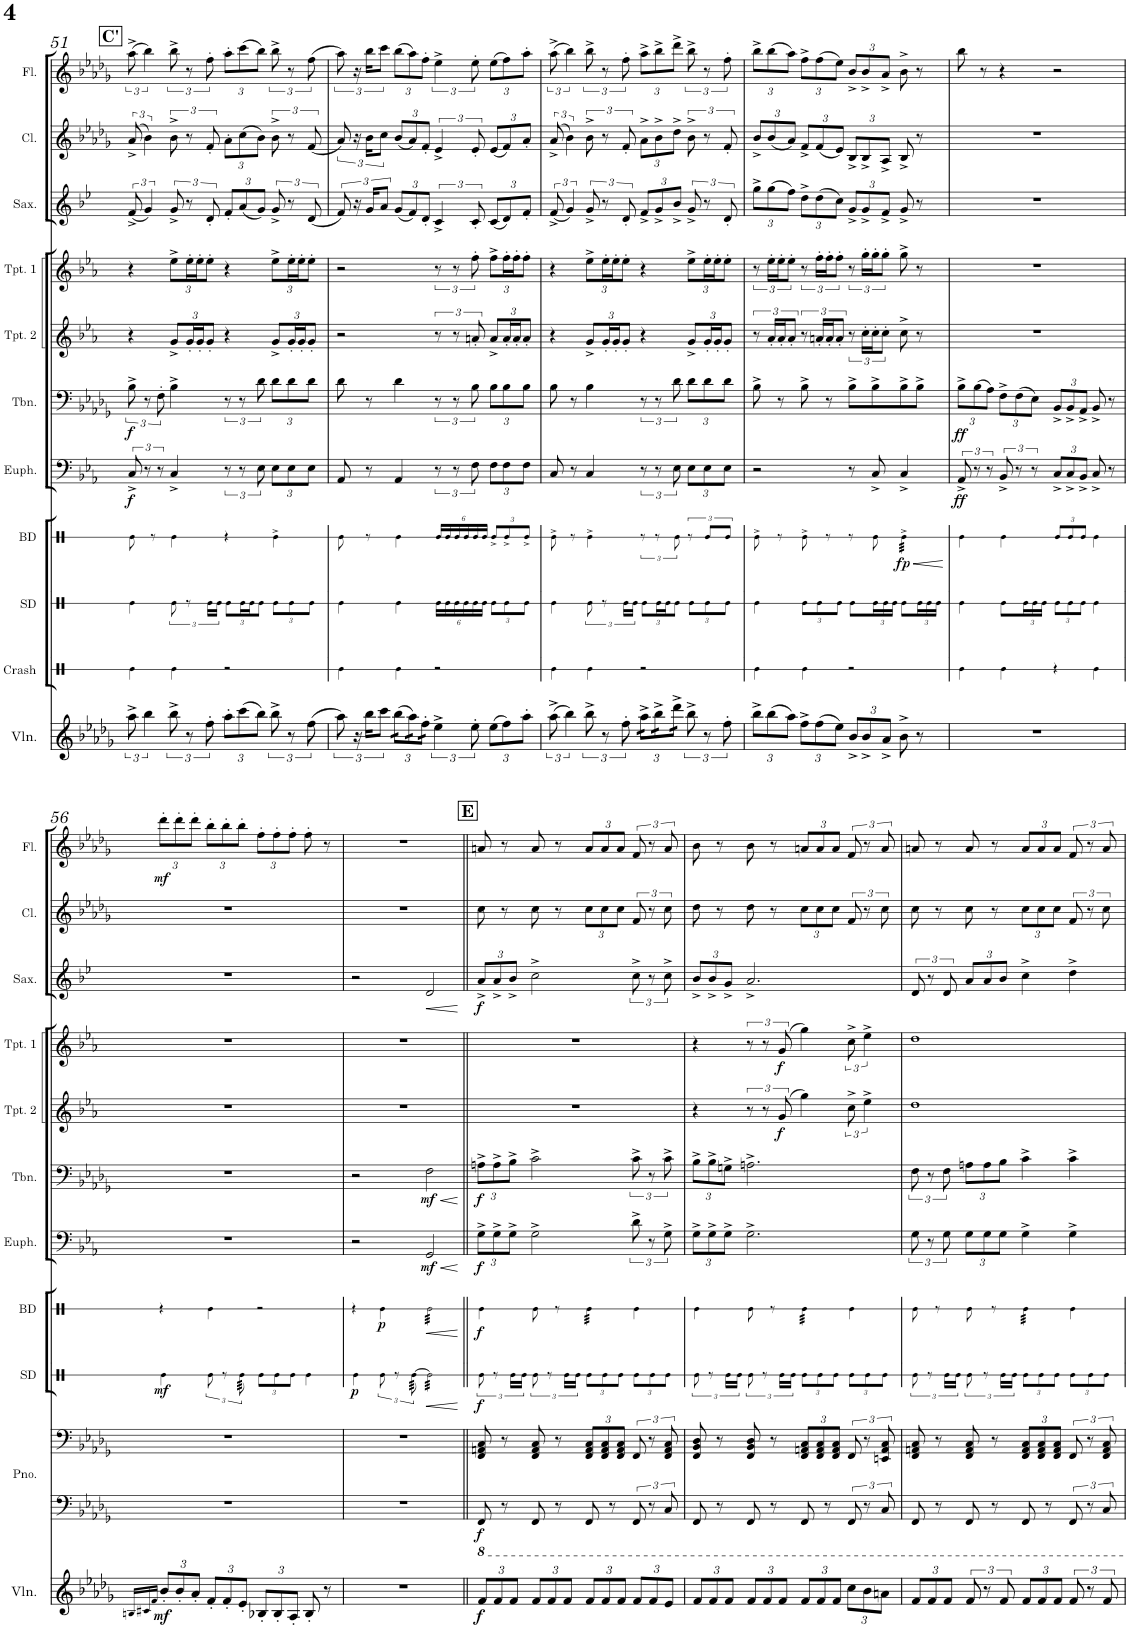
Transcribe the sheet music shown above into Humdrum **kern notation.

**kern	**dynam	**kern	**kern	**dynam	**kern	**dynam	**kern	**dynam	**kern	**dynam	**kern	**dynam	**kern	**dynam	**kern	**dynam	**kern	**dynam	**kern	**kern	**dynam
*part11	*part11	*part10	*part10	*part10	*part9	*part9	*part8	*part8	*part7	*part7	*part6	*part6	*part5	*part5	*part4	*part4	*part3	*part3	*part2	*part1	*part1
*staff12	*staff12	*staff11	*staff10	*staff10/11	*staff9	*staff9	*staff8	*staff8	*staff7	*staff7	*staff6	*staff6	*staff5	*staff5	*staff4	*staff4	*staff3	*staff3	*staff2	*staff1	*staff1
*I"Violon	*	*I"Piano	*	*	*I"Snare Drum	*	*I"Bass Drum	*	*I"Euphonium	*	*I"Trombone	*	*I"Trumpet in Bb 2	*	*I"Trumpet in Bb 1	*	*I"Saxophone Alto	*	*I"Clarinet in Bb	*I"Flute	*
*I'Vln.	*	*I'Pno.	*	*	*I'SD	*	*I'BD	*	*I'Euph.	*	*I'Tbn.	*	*I'Tpt. 2	*	*I'Tpt. 1	*	*I'Sax.	*	*I'Cl.	*I'Fl.	*
!!LO:PB:g=z
*clefG2	*	*clefF4	*clefF4	*	*clefX	*	*clefX	*	*clefF4	*	*clefF4	*	*clefG2	*	*clefG2	*	*clefG2	*	*clefG2	*clefG2	*
*	*	*	*	*	*	*	*	*	*Trd1c2	*	*	*	*Trd1c2	*	*Trd1c2	*	*Trd5c9	*	*Trd1c2	*	*
*k[b-e-a-d-g-]	*	*k[b-e-a-d-g-]	*k[b-e-a-d-g-]	*	*k[]	*	*k[]	*	*k[b-e-a-]	*	*k[b-e-a-d-g-]	*	*k[b-e-a-]	*	*k[b-e-a-]	*	*k[b-e-]	*	*k[b-e-a-d-g-]	*k[b-e-a-d-g-]	*
*M4/4	*	*M4/4	*M4/4	*	*M4/4	*	*M4/4	*	*M4/4	*	*M4/4	*	*M4/4	*	*M4/4	*	*M4/4	*	*M4/4	*M4/4	*
!!LO:REH:place=s1:a:B:cj:fs=14:t=C'
=51	=51	=51	=51	=51	=51	=51	=51	=51	=51	=51	=51	=51	=51	=51	=51	=51	=51	=51	=51	=51	=51
!	!	!	!	!	!	!	!	!	!	!LO:DY:b	!	!LO:DY:b	!	!	!	!	!	!	!	!	!
12aa-^\	.	1r	1r	.	4Re!\	.	8Re!\	.	12C^/	f	12B-^\	f	4r	.	4r	.	(12f^/	.	(12a-^/	(12aa-^\	.
6bb-\	.	.	.	.	.	.	.	.	12r	.	12r	.	.	.	.	.	6g/)	.	6b-\)	6bb-\)	.
.	.	.	.	.	.	.	8r	.	.	.	.	.	.	.	.	.	.	.	.	.	.
.	.	.	.	.	.	.	.	.	12r	.	12F'\	.	.	.	.	.	.	.	.	.	.
*	*	*	*	*	*	*	*	*	*	*	*	*	*Xbrackettup	*	*Xbrackettup	*	*	*	*	*	*
12bb-^\	.	.	.	.	12Re!\	.	4Re!\	.	4C^/	.	4B-^\	.	12g^/L	.	12ee-^\L	.	12g^/	.	12b-^\	12bb-^\	.
12r	.	.	.	.	12r	.	.	.	.	.	.	.	24g'/L	.	24ee-'\L	.	12r	.	12r	12r	.
.	.	.	.	.	.	.	.	.	.	.	.	.	24g'/J	.	24ee-'\J	.	.	.	.	.	.
12ff'\	.	.	.	.	24Re!\LL	.	.	.	.	.	.	.	12g'/J	.	12ee-'\J	.	12d'/	.	12f'/	12ff'\	.
.	.	.	.	.	24Re!\JJ	.	.	.	.	.	.	.	.	.	.	.	.	.	.	.	.
*Xbrackettup	*	*	*	*	*Xbrackettup	*	*	*	*	*	*	*	*	*	*	*	*Xbrackettup	*	*Xbrackettup	*Xbrackettup	*
12aa-'\L	.	.	.	.	12Re!\L	.	4r	.	12r	.	12r	.	4r	.	4r	.	12f'/L	.	12a-'\L	12aa-'\L	.
(12ccc\	.	.	.	.	24Re!\L	.	.	.	12r	.	12r	.	.	.	.	.	(12a/	.	(12cc\	(12ccc\	.
.	.	.	.	.	24Re!\J	.	.	.	.	.	.	.	.	.	.	.	.	.	.	.	.
12bb-\J)	.	.	.	.	12Re!\J	.	.	.	12E-\	.	12d-\	.	.	.	.	.	12g/J)	.	12b-\J)	12bb-\J)	.
*brackettup	*	*	*	*	*	*	*	*	*Xbrackettup	*	*Xbrackettup	*	*	*	*	*	*brackettup	*	*brackettup	*brackettup	*
12bb-^\	.	.	.	.	12Re!\L	.	4Re^!\	.	12E-\L	.	12d-\L	.	12g^/L	.	12ee-^\L	.	12g^/	.	12b-^\	12bb-^\	.
12r	.	.	.	.	12Re!\	.	.	.	12E-\	.	12d-\	.	24g'/L	.	24ee-'\L	.	12r	.	12r	12r	.
.	.	.	.	.	.	.	.	.	.	.	.	.	24g'/J	.	24ee-'\J	.	.	.	.	.	.
(12ff\	.	.	.	.	12Re!\J	.	.	.	12E-\J	.	12d-\J	.	12g'/J	.	12ee-'\J	.	(12d/	.	(12f/	(12ff\	.
=52	=52	=52	=52	=52	=52	=52	=52	=52	=52	=52	=52	=52	=52	=52	=52	=52	=52	=52	=52	=52	=52
12aa-\)	.	1r	1r	.	4Re!\	.	8Re!\	.	8AA-/	.	8d-\	.	2r	.	2r	.	12f/)	.	12a-/)	12aa-\)	.
24r	.	.	.	.	.	.	.	.	.	.	.	.	.	.	.	.	24r	.	24r	24r	.
24bb-\KL	.	.	.	.	.	.	8r	.	8r	.	8r	.	.	.	.	.	24g/KL	.	24b-\KL	24bb-\KL	.
12ccc\J	.	.	.	.	.	.	.	.	.	.	.	.	.	.	.	.	12a/J	.	12cc\J	12ccc\J	.
*Xbrackettup	*	*	*	*	*	*	*	*	*	*	*	*	*	*	*	*	*Xbrackettup	*	*Xbrackettup	*Xbrackettup	*
*tremolo	*	*	*	*	*	*	*	*	*	*	*	*	*	*	*	*	*	*	*	*	*
(24bb-\LL	.	.	.	.	4Re!\	.	4Re!\	.	4AA-/	.	4d-\	.	.	.	.	.	(12g/L	.	(12b-/L	(12bb-\L	.
(24bb-\	.	.	.	.	.	.	.	.	.	.	.	.	.	.	.	.	.	.	.	.	.
24aa-\)	.	.	.	.	.	.	.	.	.	.	.	.	.	.	.	.	12f/)	.	12a-/)	12aa-\)	.
24aa-\)	.	.	.	.	.	.	.	.	.	.	.	.	.	.	.	.	.	.	.	.	.
24ff'\	.	.	.	.	.	.	.	.	.	.	.	.	.	.	.	.	12d'/J	.	12f'/J	12ff'\J	.
24ff'\JJ	.	.	.	.	.	.	.	.	.	.	.	.	.	.	.	.	.	.	.	.	.
*Xtremolo	*	*	*	*	*	*	*	*	*	*	*	*	*	*	*	*	*	*	*	*	*
*brackettup	*	*	*	*	*	*	*Xbrackettup	*	*brackettup	*	*brackettup	*	*brackettup	*	*brackettup	*	*brackettup	*	*brackettup	*brackettup	*
6ee-^\	.	.	.	.	24Re!\LL	.	24Re!/LL	.	12r	.	12r	.	12r	.	12r	.	6c^/	.	6e-^/	6ee-^\	.
.	.	.	.	.	24Re!\	.	24Re!/	.	.	.	.	.	.	.	.	.	.	.	.	.	.
.	.	.	.	.	24Re!\	.	24Re!/	.	12r	.	12r	.	12r	.	12r	.	.	.	.	.	.
.	.	.	.	.	24Re!\	.	24Re!/	.	.	.	.	.	.	.	.	.	.	.	.	.	.
12ee-'\	.	.	.	.	24Re!\	.	24Re!/	.	12F\	.	12B-\	.	12an'/	.	12ff'\	.	12c'/	.	12e-'/	12ee-'\	.
.	.	.	.	.	24Re!\JJ	.	24Re!/JJ	.	.	.	.	.	.	.	.	.	.	.	.	.	.
*Xbrackettup	*	*	*	*	*	*	*	*	*Xbrackettup	*	*Xbrackettup	*	*Xbrackettup	*	*Xbrackettup	*	*Xbrackettup	*	*Xbrackettup	*Xbrackettup	*
(12ee-\L	.	.	.	.	12Re!\L	.	12Re^!/L	.	12F\L	.	12B-\L	.	12a^/L	.	12ff^\L	.	(12c/L	.	(12e-/L	(12ee-\L	.
12ff\)	.	.	.	.	12Re!\	.	12Re^!/	.	12F\	.	12B-\	.	24a'/L	.	24ff'\L	.	12d/)	.	12f/)	12ff\)	.
.	.	.	.	.	.	.	.	.	.	.	.	.	24a'/J	.	24ff'\J	.	.	.	.	.	.
12aa-'\J	.	.	.	.	12Re!\J	.	12Re^!/J	.	12F\J	.	12B-\J	.	12a'/J	.	12ff'\J	.	12f'/J	.	12a-'/J	12aa-'\J	.
=53	=53	=53	=53	=53	=53	=53	=53	=53	=53	=53	=53	=53	=53	=53	=53	=53	=53	=53	=53	=53	=53
*brackettup	*	*	*	*	*	*	*	*	*	*	*	*	*	*	*	*	*brackettup	*	*brackettup	*brackettup	*
(12aa-^\	.	1r	1r	.	4Re!\	.	8Re^!\	.	8C/	.	8B-\	.	4r	.	4r	.	(12f^/	.	(12a-^/	(12aa-^\	.
6bb-\)	.	.	.	.	.	.	.	.	.	.	.	.	.	.	.	.	6g/)	.	6b-\)	6bb-\)	.
.	.	.	.	.	.	.	8r	.	8r	.	8r	.	.	.	.	.	.	.	.	.	.
*	*	*	*	*	*brackettup	*	*	*	*	*	*	*	*	*	*	*	*	*	*	*	*
12bb-^\	.	.	.	.	12Re!\	.	4Re^!\	.	4C/	.	4B-\	.	12g^/L	.	12ee-^\L	.	12g^/	.	12b-^\	12bb-^\	.
12r	.	.	.	.	12r	.	.	.	.	.	.	.	24g'/L	.	24ee-'\L	.	12r	.	12r	12r	.
.	.	.	.	.	.	.	.	.	.	.	.	.	24g'/J	.	24ee-'\J	.	.	.	.	.	.
12ff'\	.	.	.	.	24Re!\LL	.	.	.	.	.	.	.	12g'/J	.	12ee-'\J	.	12d'/	.	12f'/	12ff'\	.
.	.	.	.	.	24Re!\JJ	.	.	.	.	.	.	.	.	.	.	.	.	.	.	.	.
*Xbrackettup	*	*	*	*	*Xbrackettup	*	*brackettup	*	*brackettup	*	*brackettup	*	*	*	*	*	*Xbrackettup	*	*Xbrackettup	*Xbrackettup	*
*tremolo	*	*	*	*	*	*	*	*	*	*	*	*	*	*	*	*	*	*	*	*	*
24aa-^\LL	.	.	.	.	12Re!\L	.	12r	.	12r	.	12r	.	4r	.	4r	.	12f^/L	.	12a-^\L	12aa-^\L	.
24aa-^\	.	.	.	.	.	.	.	.	.	.	.	.	.	.	.	.	.	.	.	.	.
24bb-^\	.	.	.	.	24Re!\L	.	12r	.	12r	.	12r	.	.	.	.	.	12g^/	.	12b-^\	12bb-^\	.
24bb-^\	.	.	.	.	24Re!\J	.	.	.	.	.	.	.	.	.	.	.	.	.	.	.	.
24ddd-^\	.	.	.	.	12Re!\J	.	12Re!\	.	12E-\	.	12d-\	.	.	.	.	.	12b-^/J	.	12dd-^\J	12ddd-^\J	.
24ddd-^\JJ	.	.	.	.	.	.	.	.	.	.	.	.	.	.	.	.	.	.	.	.	.
*Xtremolo	*	*	*	*	*	*	*	*	*	*	*	*	*	*	*	*	*	*	*	*	*
*brackettup	*	*	*	*	*	*	*	*	*Xbrackettup	*	*Xbrackettup	*	*	*	*	*	*brackettup	*	*brackettup	*brackettup	*
12bb-^\	.	.	.	.	12Re!\L	.	12r	.	12E-\L	.	12d-\L	.	12g^/L	.	12ee-^\L	.	12g^/	.	12b-^\	12bb-^\	.
12r	.	.	.	.	12Re!\	.	12Re!/L	.	12E-\	.	12d-\	.	24g'/L	.	24ee-'\L	.	12r	.	12r	12r	.
.	.	.	.	.	.	.	.	.	.	.	.	.	24g'/J	.	24ee-'\J	.	.	.	.	.	.
12ff'\	.	.	.	.	12Re!\J	.	12Re!/J	.	12E-\J	.	12d-\J	.	12g'/J	.	12ee-'\J	.	12d'/	.	12f'/	12ff'\	.
=54	=54	=54	=54	=54	=54	=54	=54	=54	=54	=54	=54	=54	=54	=54	=54	=54	=54	=54	=54	=54	=54
*Xbrackettup	*	*	*	*	*	*	*	*	*	*	*	*	*brackettup	*	*brackettup	*	*Xbrackettup	*	*Xbrackettup	*Xbrackettup	*
12bb-^\L	.	1r	1r	.	4Re!\	.	8Re^!\	.	2r	.	8B-^\	.	12r	.	12r	.	12gg^\L	.	12b-^/L	12bb-^\L	.
(12bb-\	.	.	.	.	.	.	.	.	.	.	.	.	24a-'/LL	.	24ee-'\LL	.	(12gg\	.	(12b-/	(12bb-\	.
.	.	.	.	.	.	.	8r	.	.	.	8r	.	24a-'/J	.	24ee-'\J	.	.	.	.	.	.
12aa-\J)	.	.	.	.	.	.	.	.	.	.	.	.	12a-'/J	.	12ee-'\J	.	12ff\J)	.	12a-/J)	12aa-\J)	.
12ff^\L	.	.	.	.	12Re!\L	.	8Re^!\	.	.	.	8B-^\	.	12r	.	12r	.	12dd^\L	.	12f^/L	12ff^\L	.
(12ff\	.	.	.	.	12Re!\	.	.	.	.	.	.	.	24an'/LL	.	24ff'\LL	.	(12dd\	.	(12f/	(12ff\	.
.	.	.	.	.	.	.	8r	.	.	.	8r	.	24a'/J	.	24ff'\J	.	.	.	.	.	.
12ee-\J)	.	.	.	.	12Re!\J	.	.	.	.	.	.	.	12a'/J	.	12ff'\J	.	12cc\J)	.	12e-/J)	12ee-\J)	.
12b-^/L	.	.	.	.	8Re!\L	.	8r	.	8r	.	8B-^\L	.	12r	.	12r	.	12g^/L	.	12B-^/L	12b-^/L	.
12b-^/	.	.	.	.	.	.	.	.	.	.	.	.	24cc'\LL	.	24gg'\LL	.	12g^/	.	12B-^/	12b-^/	.
.	.	.	.	.	24Re!\L	.	8Re!\	.	8C^/	.	8B-^\	.	24cc'\J	.	24gg'\J	.	.	.	.	.	.
12a-^/J	.	.	.	.	24Re!\	.	.	.	.	.	.	.	12cc'\J	.	12gg'\J	.	12f^/J	.	12A-^/J	12a-^/J	.
.	.	.	.	.	24Re!\JJ	.	.	.	.	.	.	.	.	.	.	.	.	.	.	.	.
!	!	!	!	!	!	!	!	!LO:HP:b	!	!	!	!	!	!	!	!	!	!	!	!	!
!	!	!	!	!	!	!	!	!LO:DY:n=1:b	!	!	!	!	!	!	!	!	!	!	!	!	!
*	*	*	*	*	*	*	*tremolo	*	*	*	*	*	*	*	*	*	*	*	*	*	*
8b-^\	.	.	.	.	8Re!\L	.	32Re^!\LLL	< fp	4C^/	.	8B-^\	.	8cc^\	.	8gg^\	.	8g^/	.	8B-^/	8b-^\	.
.	.	.	.	.	.	.	32Re^!\	.	.	.	.	.	.	.	.	.	.	.	.	.	.
.	.	.	.	.	.	.	32Re^!\	.	.	.	.	.	.	.	.	.	.	.	.	.	.
.	.	.	.	.	.	.	32Re^!\	.	.	.	.	.	.	.	.	.	.	.	.	.	.
8r	.	.	.	.	24Re!\L	.	32Re^!\	.	.	.	8B-^\J	.	8r	.	8r	.	8r	.	8r	8r	.
.	.	.	.	.	.	.	32Re^!\	.	.	.	.	.	.	.	.	.	.	.	.	.	.
.	.	.	.	.	24Re!\	.	.	.	.	.	.	.	.	.	.	.	.	.	.	.	.
.	.	.	.	.	.	.	32Re^!\	.	.	.	.	.	.	.	.	.	.	.	.	.	.
.	.	.	.	.	24Re!\JJ	.	.	.	.	.	.	.	.	.	.	.	.	.	.	.	.
.	.	.	.	.	.	.	32Re^!\JJJ	.	.	.	.	.	.	.	.	.	.	.	.	.	.
*	*	*	*	*	*	*	*Xtremolo	*	*	*	*	*	*	*	*	*	*	*	*	*	*
.	.	.	.	.	.	.	.	[	.	.	.	.	.	.	.	.	.	.	.	.	.
=55	=55	=55	=55	=55	=55	=55	=55	=55	=55	=55	=55	=55	=55	=55	=55	=55	=55	=55	=55	=55	=55
*	*	*	*	*	*	*	*	*	*brackettup	*	*	*	*	*	*	*	*	*	*	*	*
!	!	!	!	!	!	!	!	!	!	!LO:DY:b	!	!LO:DY:b	!	!	!	!	!	!	!	!	!
1r	.	1r	1r	.	4Re!\	.	4Re!\	.	12AA-^/	ff	12B-^\L	ff	1r	.	1r	.	1r	.	1r	8bb-\	.
.	.	.	.	.	.	.	.	.	12r	.	(12B-\	.	.	.	.	.	.	.	.	.	.
.	.	.	.	.	.	.	.	.	.	.	.	.	.	.	.	.	.	.	.	8r	.
.	.	.	.	.	.	.	.	.	12r	.	12A-\J)	.	.	.	.	.	.	.	.	.	.
.	.	.	.	.	8Re!\L	.	4Re!\	.	12BB-^/	.	12F^\L	.	.	.	.	.	.	.	.	4r	.
.	.	.	.	.	.	.	.	.	12r	.	(12F\	.	.	.	.	.	.	.	.	.	.
.	.	.	.	.	24Re!\L	.	.	.	.	.	.	.	.	.	.	.	.	.	.	.	.
.	.	.	.	.	24Re!\	.	.	.	12r	.	12E-\J)	.	.	.	.	.	.	.	.	.	.
.	.	.	.	.	24Re!\JJ	.	.	.	.	.	.	.	.	.	.	.	.	.	.	.	.
*	*	*	*	*	*	*	*Xbrackettup	*	*Xbrackettup	*	*	*	*	*	*	*	*	*	*	*	*
.	.	.	.	.	12Re!\L	.	12Re!/L	.	12C^/L	.	12BB-^/L	.	.	.	.	.	.	.	.	2r	.
.	.	.	.	.	12Re!\	.	12Re!/	.	12C^/	.	12BB-^/	.	.	.	.	.	.	.	.	.	.
.	.	.	.	.	12Re!\J	.	12Re!/J	.	12BB-^/J	.	12AA-^/J	.	.	.	.	.	.	.	.	.	.
.	.	.	.	.	4Re!\	.	4Re!\	.	8C^/	.	8BB-^/	.	.	.	.	.	.	.	.	.	.
.	.	.	.	.	.	.	.	.	8r	.	8r	.	.	.	.	.	.	.	.	.	.
!!LO:LB:g=z
=56	=56	=56	=56	=56	=56	=56	=56	=56	=56	=56	=56	=56	=56	=56	=56	=56	=56	=56	=56	=56	=56
16qBn/LL	.	.	.	.	.	.	.	.	.	.	.	.	.	.	.	.	.	.	.	.	.
16qc#X/	.	.	.	.	.	.	.	.	.	.	.	.	.	.	.	.	.	.	.	.	.
16qf/JJ	.	.	.	.	.	.	.	.	.	.	.	.	.	.	.	.	.	.	.	.	.
!	!LO:DY:b	!	!	!	!	!LO:DY:b	!	!	!	!	!	!	!	!	!	!	!	!	!	!	!LO:DY:b
12b-'/L	mf	1r	1r	.	4Re!\	mf	4r	.	1r	.	1r	.	1r	.	1r	.	1r	.	1r	12ddd-'\L	mf
12b-'/	.	.	.	.	.	.	.	.	.	.	.	.	.	.	.	.	.	.	.	12ddd-'\	.
12a-'/J	.	.	.	.	.	.	.	.	.	.	.	.	.	.	.	.	.	.	.	12ddd-'\J	.
*	*	*	*	*	*brackettup	*	*	*	*	*	*	*	*	*	*	*	*	*	*	*	*
12f'/L	.	.	.	.	12Re!\	.	4Re!\	.	.	.	.	.	.	.	.	.	.	.	.	12bb-'\L	.
12f'/	.	.	.	.	12r	.	.	.	.	.	.	.	.	.	.	.	.	.	.	12bb-'\	.
*	*	*	*	*	*tremolo	*	*	*	*	*	*	*	*	*	*	*	*	*	*	*	*
12e-'/J	.	.	.	.	96Re!\	.	.	.	.	.	.	.	.	.	.	.	.	.	.	12bb-'\J	.
.	.	.	.	.	96Re!\	.	.	.	.	.	.	.	.	.	.	.	.	.	.	.	.
.	.	.	.	.	96Re!\	.	.	.	.	.	.	.	.	.	.	.	.	.	.	.	.
.	.	.	.	.	96Re!\	.	.	.	.	.	.	.	.	.	.	.	.	.	.	.	.
.	.	.	.	.	96Re!\	.	.	.	.	.	.	.	.	.	.	.	.	.	.	.	.
.	.	.	.	.	96Re!\	.	.	.	.	.	.	.	.	.	.	.	.	.	.	.	.
.	.	.	.	.	96Re!\	.	.	.	.	.	.	.	.	.	.	.	.	.	.	.	.
.	.	.	.	.	96Re!\	.	.	.	.	.	.	.	.	.	.	.	.	.	.	.	.
*	*	*	*	*	*Xtremolo	*	*	*	*	*	*	*	*	*	*	*	*	*	*	*	*
*	*	*	*	*	*Xbrackettup	*	*	*	*	*	*	*	*	*	*	*	*	*	*	*	*
12B-X'/L	.	.	.	.	12Re!\L	.	2r	.	.	.	.	.	.	.	.	.	.	.	.	12ff'\L	.
12B-'/	.	.	.	.	12Re!\	.	.	.	.	.	.	.	.	.	.	.	.	.	.	12ff'\	.
12A-'/J	.	.	.	.	12Re!\J	.	.	.	.	.	.	.	.	.	.	.	.	.	.	12ff'\J	.
8B-'/	.	.	.	.	4Re!\	.	.	.	.	.	.	.	.	.	.	.	.	.	.	8ff'\	.
8r	.	.	.	.	.	.	.	.	.	.	.	.	.	.	.	.	.	.	.	8r	.
=57	=57	=57	=57	=57	=57	=57	=57	=57	=57	=57	=57	=57	=57	=57	=57	=57	=57	=57	=57	=57	=57
!	!	!	!	!	!	!LO:DY:b	!	!	!	!	!	!	!	!	!	!	!	!	!	!	!
1r	.	1r	1r	.	4Re!\	p	4r	.	2r	.	2r	.	1r	.	1r	.	2r	.	1r	1r	.
*	*	*	*	*	*brackettup	*	*	*	*	*	*	*	*	*	*	*	*	*	*	*	*
!	!	!	!	!	!	!	!	!LO:DY:b	!	!	!	!	!	!	!	!	!	!	!	!	!
.	.	.	.	.	12Re!\	.	4Re!\	p	.	.	.	.	.	.	.	.	.	.	.	.	.
.	.	.	.	.	12r	.	.	.	.	.	.	.	.	.	.	.	.	.	.	.	.
*	*	*	*	*	*tremolo	*	*	*	*	*	*	*	*	*	*	*	*	*	*	*	*
.	.	.	.	.	[96Re!\	.	.	.	.	.	.	.	.	.	.	.	.	.	.	.	.
.	.	.	.	.	96Re!\	.	.	.	.	.	.	.	.	.	.	.	.	.	.	.	.
.	.	.	.	.	96Re!\	.	.	.	.	.	.	.	.	.	.	.	.	.	.	.	.
.	.	.	.	.	96Re!\	.	.	.	.	.	.	.	.	.	.	.	.	.	.	.	.
.	.	.	.	.	96Re!\	.	.	.	.	.	.	.	.	.	.	.	.	.	.	.	.
.	.	.	.	.	96Re!\	.	.	.	.	.	.	.	.	.	.	.	.	.	.	.	.
.	.	.	.	.	96Re!\	.	.	.	.	.	.	.	.	.	.	.	.	.	.	.	.
.	.	.	.	.	96Re!\	.	.	.	.	.	.	.	.	.	.	.	.	.	.	.	.
!	!	!	!	!	!	!LO:HP:b	!	!LO:HP:b	!	!LO:HP:b	!	!LO:HP:b	!	!	!	!	!	!LO:HP:b	!	!	!
!	!	!	!	!	!	!	!	!	!	!LO:DY:n=1:b	!	!LO:DY:n=1:b	!	!	!	!	!	!	!	!	!
*	*	*	*	*	*	*	*tremolo	*	*	*	*	*	*	*	*	*	*	*	*	*	*
.	.	.	.	.	32Re!\]LLL	<	32Re!\LLL	<	2GG/	< mf	2F\	< mf	.	.	.	.	2d/	<	.	.	.
.	.	.	.	.	32Re!\	.	32Re!\	.	.	.	.	.	.	.	.	.	.	.	.	.	.
.	.	.	.	.	32Re!\	.	32Re!\	.	.	.	.	.	.	.	.	.	.	.	.	.	.
.	.	.	.	.	32Re!\	.	32Re!\	.	.	.	.	.	.	.	.	.	.	.	.	.	.
.	.	.	.	.	32Re!\	.	32Re!\	.	.	.	.	.	.	.	.	.	.	.	.	.	.
.	.	.	.	.	32Re!\	.	32Re!\	.	.	.	.	.	.	.	.	.	.	.	.	.	.
.	.	.	.	.	32Re!\	.	32Re!\	.	.	.	.	.	.	.	.	.	.	.	.	.	.
.	.	.	.	.	32Re!\	.	32Re!\	.	.	.	.	.	.	.	.	.	.	.	.	.	.
.	.	.	.	.	32Re!\	.	32Re!\	.	.	.	.	.	.	.	.	.	.	.	.	.	.
.	.	.	.	.	32Re!\	.	32Re!\	.	.	.	.	.	.	.	.	.	.	.	.	.	.
.	.	.	.	.	32Re!\	.	32Re!\	.	.	.	.	.	.	.	.	.	.	.	.	.	.
.	.	.	.	.	32Re!\	.	32Re!\	.	.	.	.	.	.	.	.	.	.	.	.	.	.
.	.	.	.	.	32Re!\	.	32Re!\	.	.	.	.	.	.	.	.	.	.	.	.	.	.
.	.	.	.	.	32Re!\	.	32Re!\	.	.	.	.	.	.	.	.	.	.	.	.	.	.
.	.	.	.	.	32Re!\	.	32Re!\	.	.	.	.	.	.	.	.	.	.	.	.	.	.
.	.	.	.	.	32Re!\JJJ	.	32Re!\JJJ	.	.	.	.	.	.	.	.	.	.	.	.	.	.
*	*	*	*	*	*	*	*Xtremolo	*	*	*	*	*	*	*	*	*	*	*	*	*	*
*	*	*	*	*	*Xtremolo	*	*	*	*	*	*	*	*	*	*	*	*	*	*	*	*
.	.	.	.	.	.	[	.	[	.	[	.	[	.	.	.	.	.	[	.	.	.
!!LO:REH:place=s1:a:B:cj:fs=14:t=E
=58||	=58||	=58||	=58||	=58||	=58||	=58||	=58||	=58||	=58||	=58||	=58||	=58||	=58||	=58||	=58||	=58||	=58||	=58||	=58||	=58||	=58||
!	!LO:DY:b	!	!	!LO:DY:b=2	!	!LO:DY:b	!	!LO:DY:b	!	!LO:DY:b	!	!LO:DY:b	!	!	!	!	!	!LO:DY:b	!	!	!
12f/L	f	8FFF/	8FF/ 8AAn/ 8C/	f	12Re!\	f	4Re!\	f	12G^\L	f	12An^\L	f	1r	.	1r	.	12a^/L	f	8cc\	8an/	.
12f/	.	.	.	.	12r	.	.	.	12G^\	.	12A^\	.	.	.	.	.	12a^/	.	.	.	.
.	.	8r	8r	.	.	.	.	.	.	.	.	.	.	.	.	.	.	.	8r	8r	.
12f/J	.	.	.	.	24Re!\LL	.	.	.	12G^\J	.	12B-^\J	.	.	.	.	.	12b-^/J	.	.	.	.
.	.	.	.	.	24Re!\JJ	.	.	.	.	.	.	.	.	.	.	.	.	.	.	.	.
12f/L	.	8FFF/	8FF/ 8AA/ 8C/	.	12Re!\	.	8Re!\	.	2G^\	.	2c^\	.	.	.	.	.	2cc^\	.	8cc\	8a/	.
12f/	.	.	.	.	12r	.	.	.	.	.	.	.	.	.	.	.	.	.	.	.	.
.	.	8r	8r	.	.	.	8r	.	.	.	.	.	.	.	.	.	.	.	8r	8r	.
12f/J	.	.	.	.	24Re!\LL	.	.	.	.	.	.	.	.	.	.	.	.	.	.	.	.
.	.	.	.	.	24Re!\JJ	.	.	.	.	.	.	.	.	.	.	.	.	.	.	.	.
*	*	*	*Xbrackettup	*	*Xbrackettup	*	*	*	*	*	*	*	*	*	*	*	*	*	*	*	*
*	*	*	*	*	*	*	*tremolo	*	*	*	*	*	*	*	*	*	*	*	*	*	*
12f/L	.	8FFF/	12FF/ 12AA/ 12C/L	.	12Re!\L	.	32Re!\LLL	.	.	.	.	.	.	.	.	.	.	.	12cc\L	12a/L	.
.	.	.	.	.	.	.	32Re!\	.	.	.	.	.	.	.	.	.	.	.	.	.	.
.	.	.	.	.	.	.	32Re!\	.	.	.	.	.	.	.	.	.	.	.	.	.	.
12f/	.	.	12FF/ 12AA/ 12C/	.	12Re!\	.	.	.	.	.	.	.	.	.	.	.	.	.	12cc\	12a/	.
.	.	.	.	.	.	.	32Re!\	.	.	.	.	.	.	.	.	.	.	.	.	.	.
.	.	8r	.	.	.	.	32Re!\	.	.	.	.	.	.	.	.	.	.	.	.	.	.
.	.	.	.	.	.	.	32Re!\	.	.	.	.	.	.	.	.	.	.	.	.	.	.
12f/J	.	.	12FF/ 12AA/ 12C/J	.	12Re!\J	.	.	.	.	.	.	.	.	.	.	.	.	.	12cc\J	12a/J	.
.	.	.	.	.	.	.	32Re!\	.	.	.	.	.	.	.	.	.	.	.	.	.	.
.	.	.	.	.	.	.	32Re!\JJJ	.	.	.	.	.	.	.	.	.	.	.	.	.	.
*	*	*	*	*	*	*	*Xtremolo	*	*	*	*	*	*	*	*	*	*	*	*	*	*
*	*	*	*brackettup	*	*	*	*	*	*brackettup	*	*brackettup	*	*	*	*	*	*brackettup	*	*brackettup	*brackettup	*
12f/L	.	12FFF/	12FF/	.	12Re!\L	.	4Re!\	.	12d^\	.	12c^\	.	.	.	.	.	12cc^\	.	12f/	12f/	.
12f/	.	12r	12r	.	12Re!\	.	.	.	12r	.	12r	.	.	.	.	.	12r	.	12r	12r	.
12e-/J	.	12CC/	12FF/ 12AA/ 12C/	.	12Re!\J	.	.	.	12G^\	.	12c^\	.	.	.	.	.	12cc^\	.	12cc\	12a/	.
=59	=59	=59	=59	=59	=59	=59	=59	=59	=59	=59	=59	=59	=59	=59	=59	=59	=59	=59	=59	=59	=59
*	*	*	*	*	*brackettup	*	*	*	*Xbrackettup	*	*Xbrackettup	*	*	*	*	*	*Xbrackettup	*	*	*	*
12f/L	.	8FFF/	8FF/ 8BB-/ 8D-/	.	12Re!\	.	4Re!\	.	12G^\L	.	12B-^\L	.	4r	.	4r	.	12b-^/L	.	8dd-\	8b-\	.
12f/	.	.	.	.	12r	.	.	.	12G^\	.	12B-^\	.	.	.	.	.	12b-^/	.	.	.	.
.	.	8r	8r	.	.	.	.	.	.	.	.	.	.	.	.	.	.	.	8r	8r	.
12f/J	.	.	.	.	24Re!\LL	.	.	.	12G^\J	.	12Gn^\J	.	.	.	.	.	12g^/J	.	.	.	.
.	.	.	.	.	24Re!\JJ	.	.	.	.	.	.	.	.	.	.	.	.	.	.	.	.
12f/L	.	8FFF/	8FF/ 8BB-/ 8D-/	.	12Re!\	.	8Re!\	.	2.G^\	.	2.An^\	.	12r	.	12r	.	2.a^/	.	8dd-\	8b-\	.
12f/	.	.	.	.	12r	.	.	.	.	.	.	.	12r	.	12r	.	.	.	.	.	.
.	.	8r	8r	.	.	.	8r	.	.	.	.	.	.	.	.	.	.	.	8r	8r	.
!	!	!	!	!	!	!	!	!	!	!	!	!	!	!LO:DY:b	!	!LO:DY:b	!	!	!	!	!
12f/J	.	.	.	.	24Re!\LL	.	.	.	.	.	.	.	(12g/	f	(12g/	f	.	.	.	.	.
.	.	.	.	.	24Re!\JJ	.	.	.	.	.	.	.	.	.	.	.	.	.	.	.	.
*	*	*	*Xbrackettup	*	*Xbrackettup	*	*	*	*	*	*	*	*	*	*	*	*	*	*Xbrackettup	*Xbrackettup	*
*	*	*	*	*	*	*	*tremolo	*	*	*	*	*	*	*	*	*	*	*	*	*	*
12f/L	.	8FFF/	12FF/ 12AAn/ 12C/L	.	12Re!\L	.	32Re!\LLL	.	.	.	.	.	4gg\)	.	4gg\)	.	.	.	12cc\L	12an/L	.
.	.	.	.	.	.	.	32Re!\	.	.	.	.	.	.	.	.	.	.	.	.	.	.
.	.	.	.	.	.	.	32Re!\	.	.	.	.	.	.	.	.	.	.	.	.	.	.
12f/	.	.	12FF/ 12AA/ 12C/	.	12Re!\	.	.	.	.	.	.	.	.	.	.	.	.	.	12cc\	12a/	.
.	.	.	.	.	.	.	32Re!\	.	.	.	.	.	.	.	.	.	.	.	.	.	.
.	.	8r	.	.	.	.	32Re!\	.	.	.	.	.	.	.	.	.	.	.	.	.	.
.	.	.	.	.	.	.	32Re!\	.	.	.	.	.	.	.	.	.	.	.	.	.	.
12f/J	.	.	12FF/ 12AA/ 12C/J	.	12Re!\J	.	.	.	.	.	.	.	.	.	.	.	.	.	12cc\J	12a/J	.
.	.	.	.	.	.	.	32Re!\	.	.	.	.	.	.	.	.	.	.	.	.	.	.
.	.	.	.	.	.	.	32Re!\JJJ	.	.	.	.	.	.	.	.	.	.	.	.	.	.
*	*	*	*	*	*	*	*Xtremolo	*	*	*	*	*	*	*	*	*	*	*	*	*	*
*	*	*	*brackettup	*	*	*	*	*	*	*	*	*	*	*	*	*	*	*	*brackettup	*brackettup	*
12cc\L	.	12FFF/	12FF/	.	12Re!\L	.	4Re!\	.	.	.	.	.	12cc^\	.	12cc^\	.	.	.	12f/	12f/	.
12b-\	.	12r	12r	.	12Re!\	.	.	.	.	.	.	.	6ee-^\	.	6ee-^\	.	.	.	12r	12r	.
12an\J	.	12CC/	12EEn/ 12AA/ 12C/	.	12Re!\J	.	.	.	.	.	.	.	.	.	.	.	.	.	12cc\	12a/	.
=60	=60	=60	=60	=60	=60	=60	=60	=60	=60	=60	=60	=60	=60	=60	=60	=60	=60	=60	=60	=60	=60
*	*	*	*	*	*brackettup	*	*	*	*brackettup	*	*brackettup	*	*	*	*	*	*brackettup	*	*	*	*
12f/L	.	8FFF/	8FF/ 8AAn/ 8C/	.	12Re!\	.	8Re!\	.	12G\	.	12F\	.	1dd	.	1dd	.	12d/	.	8cc\	8an/	.
12f/	.	.	.	.	12r	.	.	.	12r	.	12r	.	.	.	.	.	12r	.	.	.	.
.	.	8r	8r	.	.	.	8r	.	.	.	.	.	.	.	.	.	.	.	8r	8r	.
12f/J	.	.	.	.	24Re!\LL	.	.	.	12G\	.	12F\	.	.	.	.	.	12d/	.	.	.	.
.	.	.	.	.	24Re!\JJ	.	.	.	.	.	.	.	.	.	.	.	.	.	.	.	.
*brackettup	*	*	*	*	*	*	*	*	*Xbrackettup	*	*Xbrackettup	*	*	*	*	*	*Xbrackettup	*	*	*	*
12f/	.	8FFF/	8FF/ 8AA/ 8C/	.	12Re!\	.	8Re!\	.	12G\L	.	12An\L	.	.	.	.	.	12a/L	.	8cc\	8a/	.
12r	.	.	.	.	12r	.	.	.	12G\	.	12A\	.	.	.	.	.	12a/	.	.	.	.
.	.	8r	8r	.	.	.	8r	.	.	.	.	.	.	.	.	.	.	.	8r	8r	.
12f/	.	.	.	.	24Re!\LL	.	.	.	12G\J	.	12B-\J	.	.	.	.	.	12b-/J	.	.	.	.
.	.	.	.	.	24Re!\JJ	.	.	.	.	.	.	.	.	.	.	.	.	.	.	.	.
*Xbrackettup	*	*	*Xbrackettup	*	*Xbrackettup	*	*	*	*	*	*	*	*	*	*	*	*	*	*Xbrackettup	*Xbrackettup	*
*	*	*	*	*	*	*	*tremolo	*	*	*	*	*	*	*	*	*	*	*	*	*	*
12f/L	.	8FFF/	12FF/ 12AA/ 12C/L	.	12Re!\L	.	32Re!\LLL	.	4G^\	.	4c^\	.	.	.	.	.	4cc^\	.	12cc\L	12a/L	.
.	.	.	.	.	.	.	32Re!\	.	.	.	.	.	.	.	.	.	.	.	.	.	.
.	.	.	.	.	.	.	32Re!\	.	.	.	.	.	.	.	.	.	.	.	.	.	.
12f/	.	.	12FF/ 12AA/ 12C/	.	12Re!\	.	.	.	.	.	.	.	.	.	.	.	.	.	12cc\	12a/	.
.	.	.	.	.	.	.	32Re!\	.	.	.	.	.	.	.	.	.	.	.	.	.	.
.	.	8r	.	.	.	.	32Re!\	.	.	.	.	.	.	.	.	.	.	.	.	.	.
.	.	.	.	.	.	.	32Re!\	.	.	.	.	.	.	.	.	.	.	.	.	.	.
12f/J	.	.	12FF/ 12AA/ 12C/J	.	12Re!\J	.	.	.	.	.	.	.	.	.	.	.	.	.	12cc\J	12a/J	.
.	.	.	.	.	.	.	32Re!\	.	.	.	.	.	.	.	.	.	.	.	.	.	.
.	.	.	.	.	.	.	32Re!\JJJ	.	.	.	.	.	.	.	.	.	.	.	.	.	.
*	*	*	*	*	*	*	*Xtremolo	*	*	*	*	*	*	*	*	*	*	*	*	*	*
*brackettup	*	*	*brackettup	*	*	*	*	*	*	*	*	*	*	*	*	*	*	*	*brackettup	*brackettup	*
12f/	.	12FFF/	12FF/	.	12Re!\L	.	4Re!\	.	4G^\	.	4c^\	.	.	.	.	.	4dd^\	.	12f/	12f/	.
12r	.	12r	12r	.	12Re!\	.	.	.	.	.	.	.	.	.	.	.	.	.	12r	12r	.
12f/	.	12CC/	12FF/ 12AA/ 12C/	.	12Re!\J	.	.	.	.	.	.	.	.	.	.	.	.	.	12cc\	12a/	.
=	=	=	=	=	=	=	=	=	=	=	=	=	=	=	=	=	=	=	=	=	=
*-	*-	*-	*-	*-	*-	*-	*-	*-	*-	*-	*-	*-	*-	*-	*-	*-	*-	*-	*-	*-	*-
